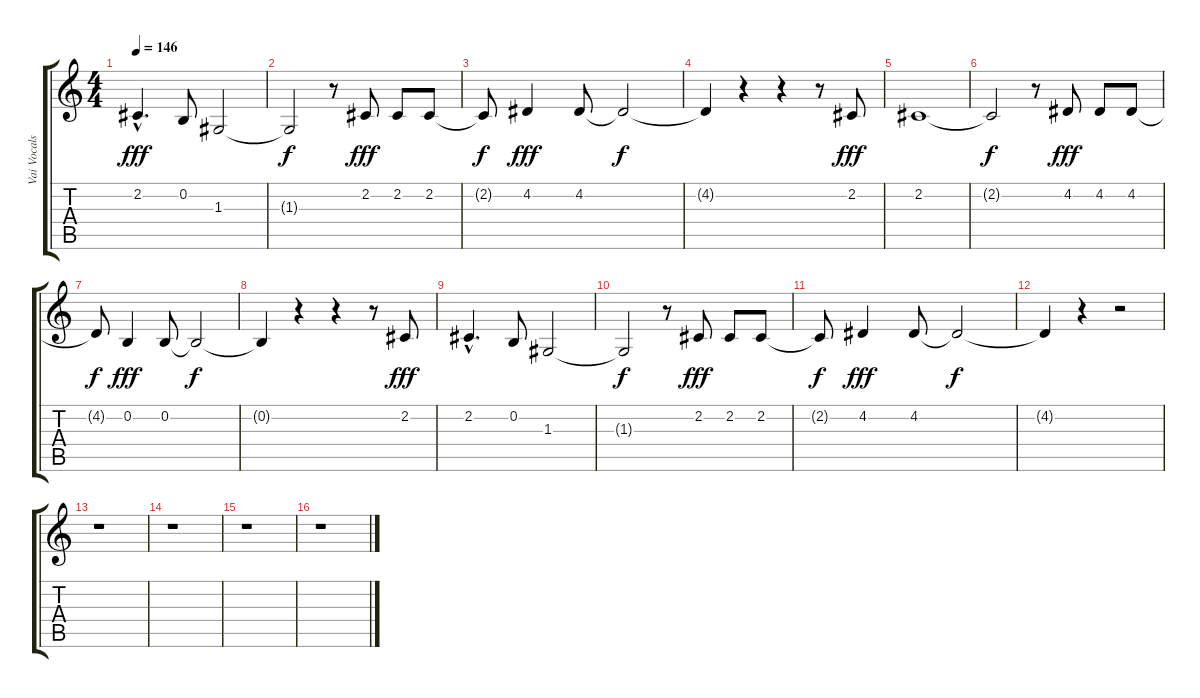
\track ("Vai Vocals" "Vai Vocals") {instrument lead6voice}
\staff {score tabs}
\tuning (E4 B3 G3 D3 A2 E2) {hide}
\ts (4 4)
\tempo 146
\clef g2
\ks c
2.2{hac}.4{d dy fff} 0.2.8 1.3.2 |
1.3{t}.2{dy f} r.8 2.2.8{dy fff} 2.2.8 2.2.8 |
2.2{t}.8{dy f} 4.2.4{dy fff} 4.2.8 4.2{t}.2{dy f} |
4.2{t}.4 r.4 r.4 r.8 2.2.8{dy fff} |
2.2.1 |
2.2{t}.2{dy f} r.8 4.2.8{dy fff} 4.2.8 4.2.8 |
4.2{t}.8{dy f} 0.2.4{dy fff} 0.2.8 0.2{t}.2{dy f} |
0.2{t}.4 r.4 r.4 r.8 2.2.8{dy fff} |
2.2{hac}.4{d} 0.2.8 1.3.2 |
1.3{t}.2{dy f} r.8 2.2.8{dy fff} 2.2.8 2.2.8 |
2.2{t}.8{dy f} 4.2.4{dy fff} 4.2.8 4.2{t}.2{dy f} |
4.2{t}.4 r.4 r.2 |
r.1 |
r.1 |
r.1 |
r.1
